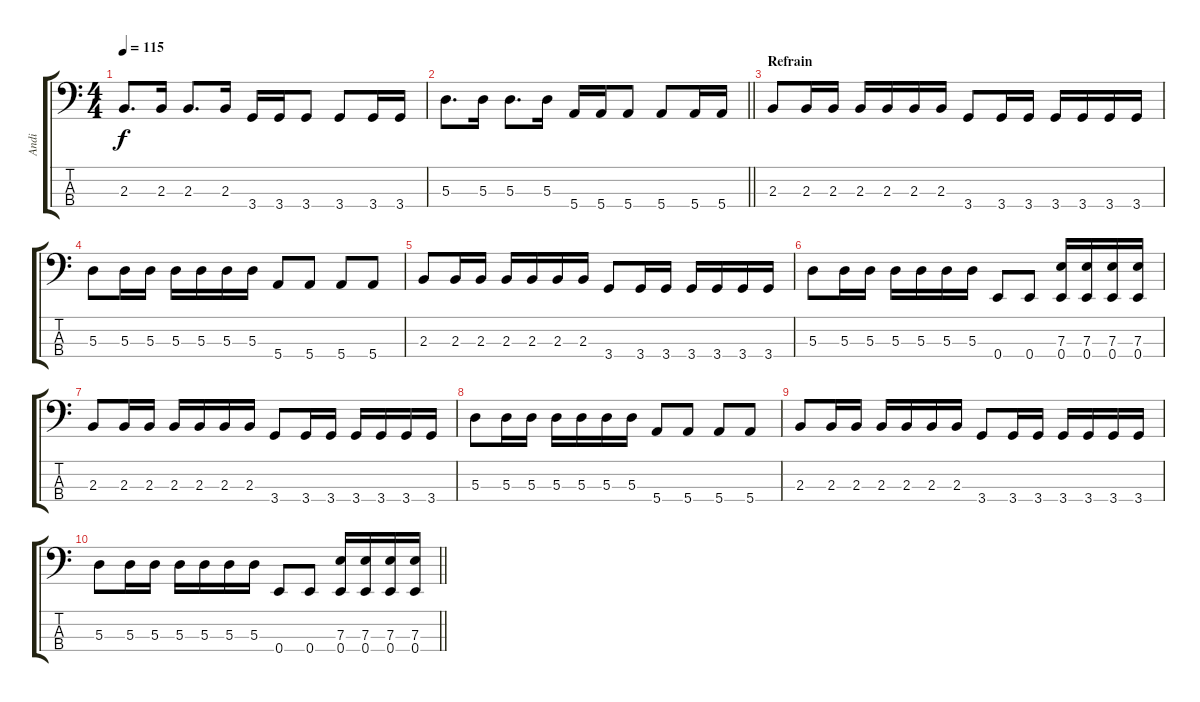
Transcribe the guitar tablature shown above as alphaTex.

\track ("Andi" "Andi") {instrument electricbassfinger}
\staff {score tabs}
\tuning (G2 D2 A1 E1) {hide}
\ts (4 4)
\tempo 115
\clef f4
\ks c
2.3.8{d dy f} 2.3.16 2.3.8{d} 2.3.16 3.4.16 3.4.16 3.4.8 3.4.8 3.4.16 3.4.16 |
\barLineRight lightlight
5.3.8{d} 5.3.16 5.3.8{d} 5.3.16 5.4.16 5.4.16 5.4.8 5.4.8 5.4.16 5.4.16 |
\section ("" "Refrain")
2.3.8 2.3.16 2.3.16 2.3.16 2.3.16 2.3.16 2.3.16 3.4.8 3.4.16 3.4.16 3.4.16 3.4.16 3.4.16 3.4.16 |
5.3.8 5.3.16 5.3.16 5.3.16 5.3.16 5.3.16 5.3.16 5.4.8 5.4.8 5.4.8 5.4.8 |
2.3.8 2.3.16 2.3.16 2.3.16 2.3.16 2.3.16 2.3.16 3.4.8 3.4.16 3.4.16 3.4.16 3.4.16 3.4.16 3.4.16 |
5.3.8 5.3.16 5.3.16 5.3.16 5.3.16 5.3.16 5.3.16 0.4.8 0.4.8 (7.3 0.4).16 (7.3 0.4).16 (7.3 0.4).16 (7.3 0.4).16 |
2.3.8 2.3.16 2.3.16 2.3.16 2.3.16 2.3.16 2.3.16 3.4.8 3.4.16 3.4.16 3.4.16 3.4.16 3.4.16 3.4.16 |
5.3.8 5.3.16 5.3.16 5.3.16 5.3.16 5.3.16 5.3.16 5.4.8 5.4.8 5.4.8 5.4.8 |
2.3.8 2.3.16 2.3.16 2.3.16 2.3.16 2.3.16 2.3.16 3.4.8 3.4.16 3.4.16 3.4.16 3.4.16 3.4.16 3.4.16 |
\barLineRight lightlight
5.3.8 5.3.16 5.3.16 5.3.16 5.3.16 5.3.16 5.3.16 0.4.8 0.4.8 (7.3 0.4).16 (7.3 0.4).16 (7.3 0.4).16 (7.3 0.4).16
